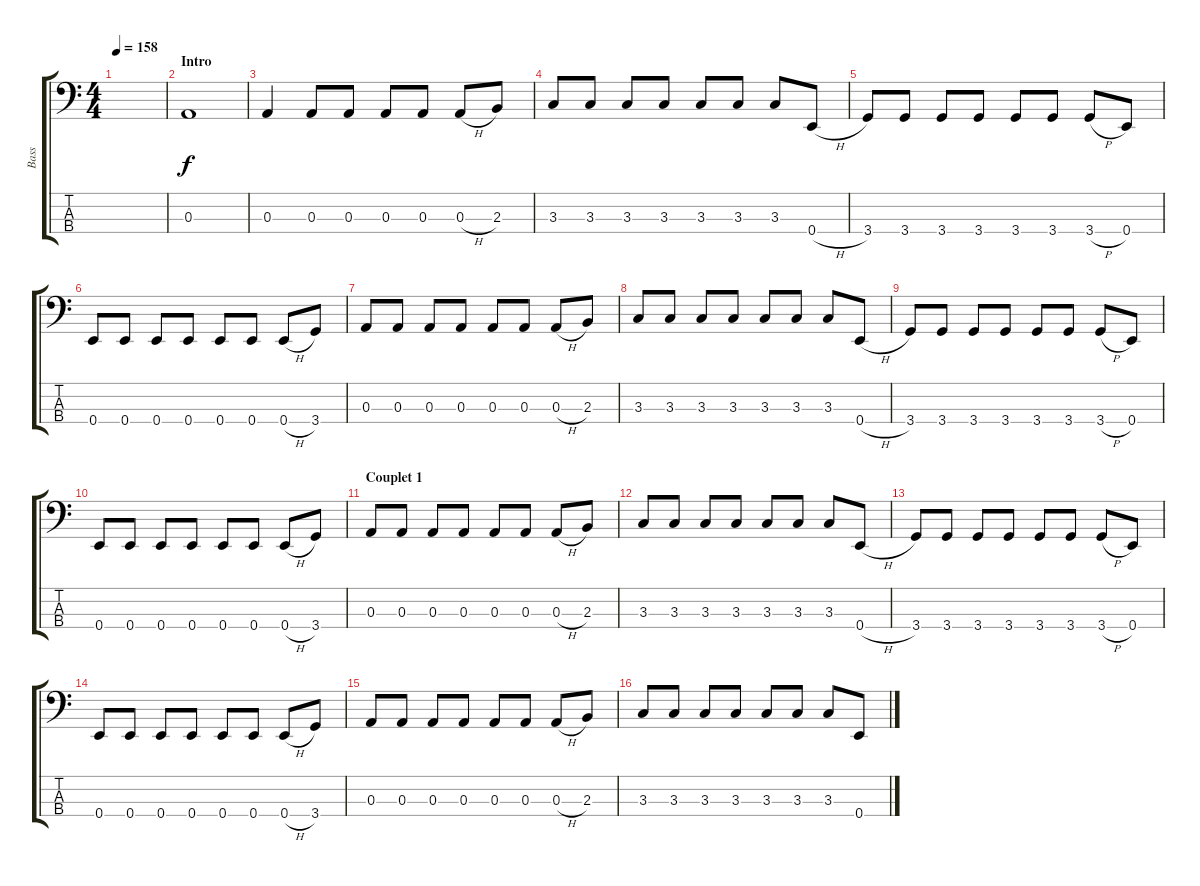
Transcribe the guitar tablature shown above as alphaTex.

\track ("Bass" "Bass") {instrument electricbasspick}
\staff {score tabs}
\tuning (G2 D2 A1 E1) {hide}
\ts (4 4)
\tempo 158
\clef f4
\ks c
|
\section ("" "Intro")
0.3.1 |
0.3.4 0.3.8 0.3.8 0.3.8 0.3.8 0.3{h}.8 2.3.8 |
3.3.8 3.3.8 3.3.8 3.3.8 3.3.8 3.3.8 3.3.8 0.4{h}.8 |
3.4.8 3.4.8 3.4.8 3.4.8 3.4.8 3.4.8 3.4{h}.8 0.4.8 |
0.4.8 0.4.8 0.4.8 0.4.8 0.4.8 0.4.8 0.4{h}.8 3.4.8 |
0.3.8 0.3.8 0.3.8 0.3.8 0.3.8 0.3.8 0.3{h}.8 2.3.8 |
3.3.8 3.3.8 3.3.8 3.3.8 3.3.8 3.3.8 3.3.8 0.4{h}.8 |
3.4.8 3.4.8 3.4.8 3.4.8 3.4.8 3.4.8 3.4{h}.8 0.4.8 |
0.4.8 0.4.8 0.4.8 0.4.8 0.4.8 0.4.8 0.4{h}.8 3.4.8 |
\section ("" "Couplet 1")
0.3.8 0.3.8 0.3.8 0.3.8 0.3.8 0.3.8 0.3{h}.8 2.3.8 |
3.3.8 3.3.8 3.3.8 3.3.8 3.3.8 3.3.8 3.3.8 0.4{h}.8 |
3.4.8 3.4.8 3.4.8 3.4.8 3.4.8 3.4.8 3.4{h}.8 0.4.8 |
0.4.8 0.4.8 0.4.8 0.4.8 0.4.8 0.4.8 0.4{h}.8 3.4.8 |
0.3.8 0.3.8 0.3.8 0.3.8 0.3.8 0.3.8 0.3{h}.8 2.3.8 |
3.3.8 3.3.8 3.3.8 3.3.8 3.3.8 3.3.8 3.3.8 0.4{h}.8
